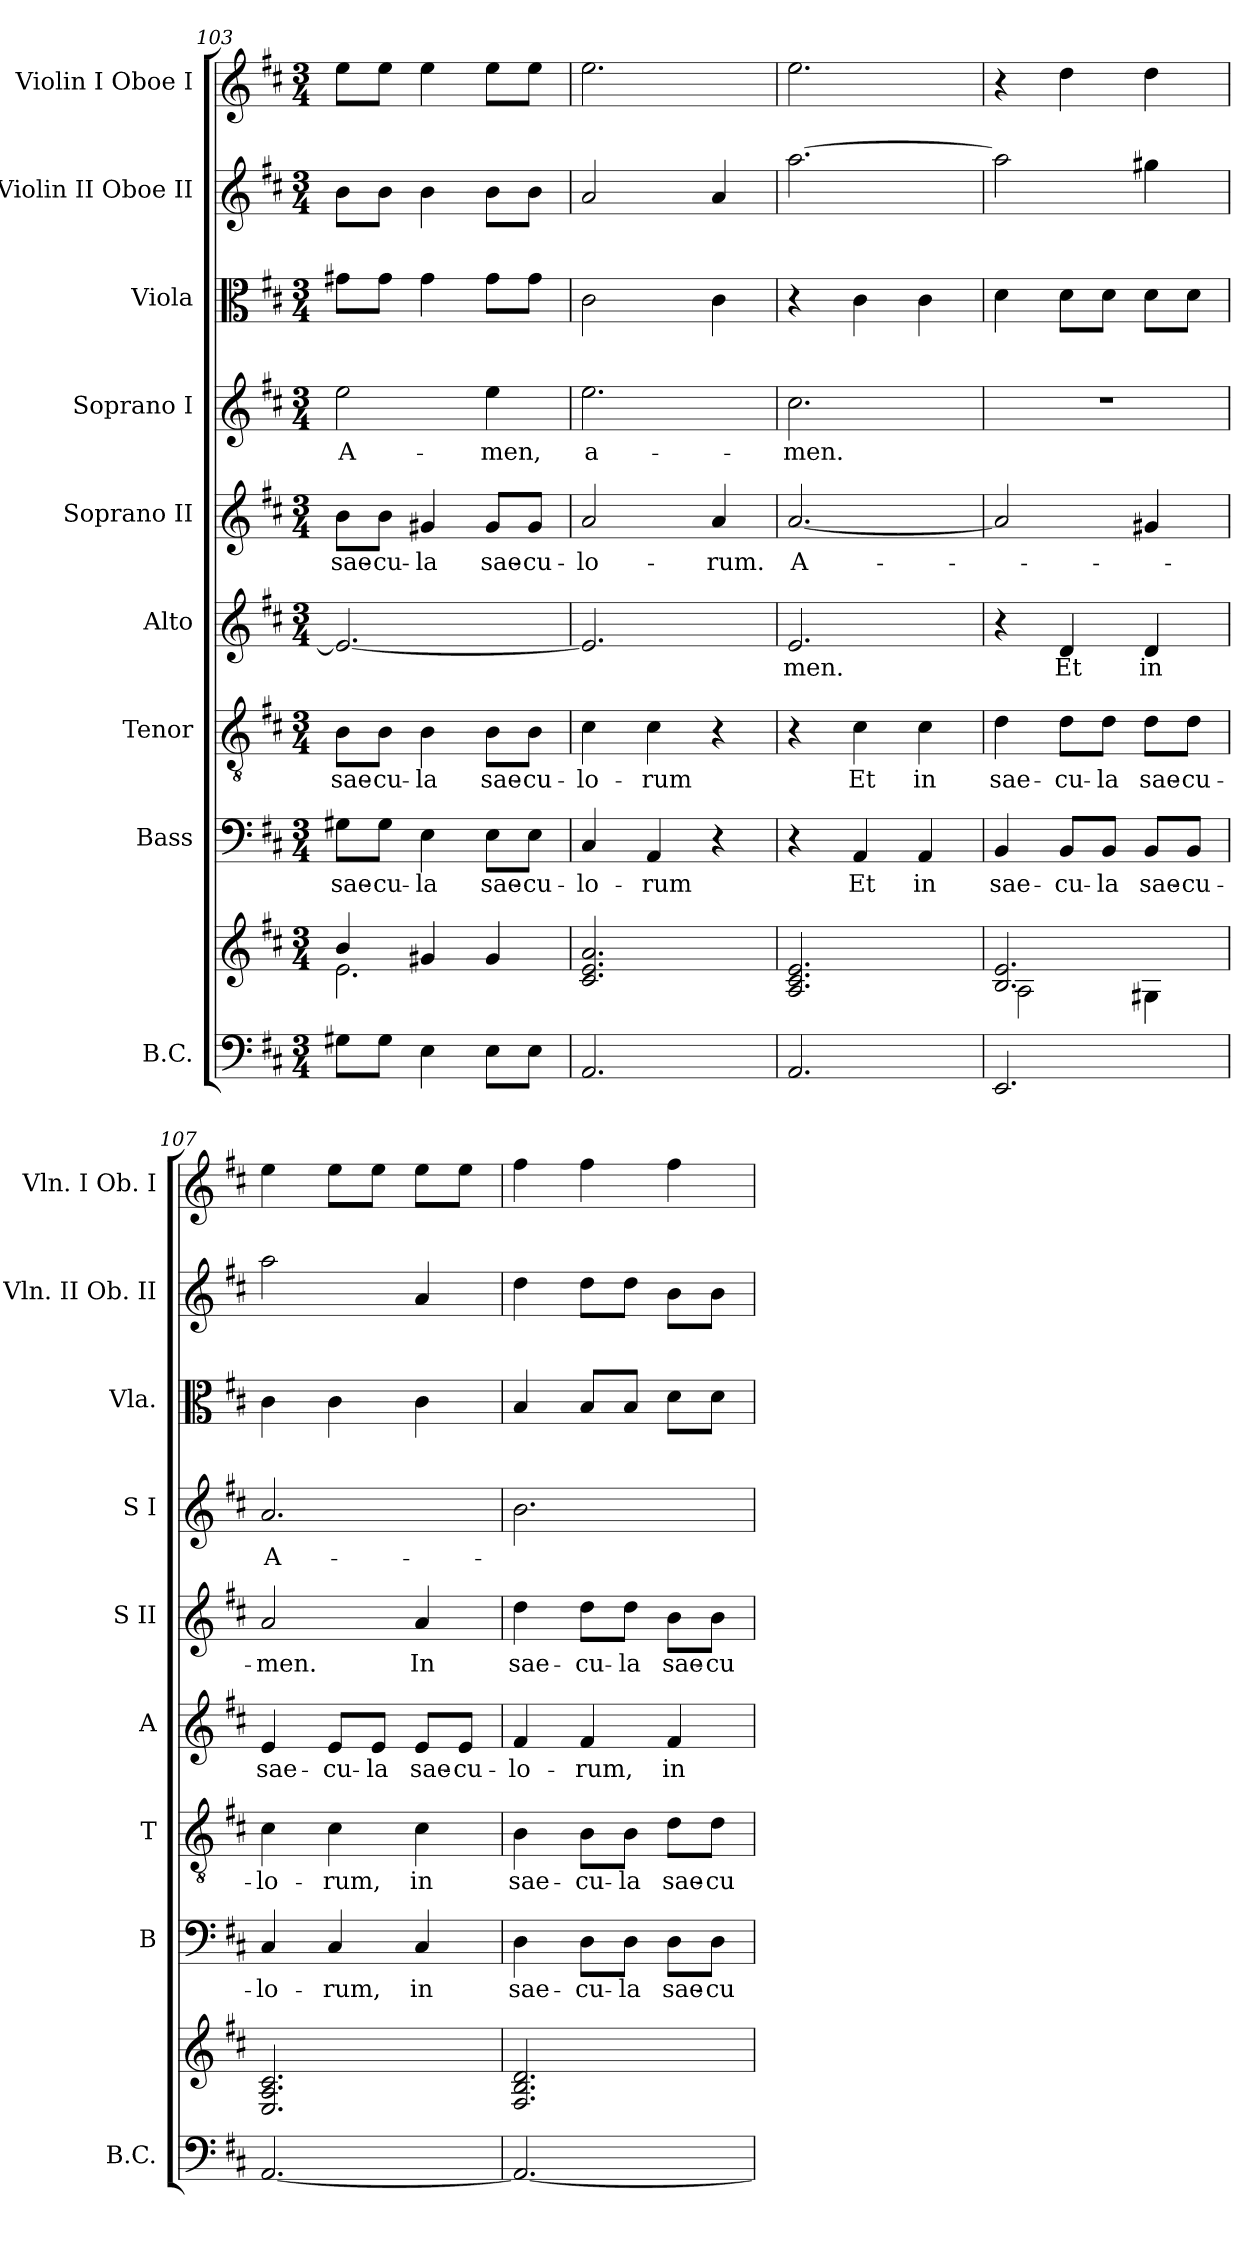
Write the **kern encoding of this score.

**kern	**kern	**kern	**text	**kern	**text	**kern	**text	**kern	**text	**kern	**text	**kern	**kern	**kern
*part9	*part9	*part8	*part8	*part7	*part7	*part6	*part6	*part5	*part5	*part4	*part4	*part3	*part2	*part1
*staff10	*staff9	*staff8	*staff8	*staff7	*staff7	*staff6	*staff6	*staff5	*staff5	*staff4	*staff4	*staff3	*staff2	*staff1
*I"B.C.	*	*I"Bass	*	*I"Tenor	*	*I"Alto	*	*I"Soprano II	*	*I"Soprano I	*	*I"Viola	*I"Violin II Oboe II	*I"Violin I Oboe I
*I'B.C.	*	*I'B	*	*I'T	*	*I'A	*	*I'S II	*	*I'S I	*	*I'Vla.	*I'Vln. II Ob. II	*I'Vln. I Ob. I
!!LO:PB:g=z
*clefF4	*clefG2	*clefF4	*	*clefGv2	*	*clefG2	*	*clefG2	*	*clefG2	*	*clefC3	*clefG2	*clefG2
*k[f#c#]	*k[f#c#]	*k[f#c#]	*	*k[f#c#]	*	*k[f#c#]	*	*k[f#c#]	*	*k[f#c#]	*	*k[f#c#]	*k[f#c#]	*k[f#c#]
*D:	*D:	*D:	*	*D:	*	*D:	*	*D:	*	*D:	*	*D:	*D:	*D:
*M3/4	*M3/4	*M3/4	*	*M3/4	*	*M3/4	*	*M3/4	*	*M3/4	*	*M3/4	*M3/4	*M3/4
=103	=103	=103	=103	=103	=103	=103	=103	=103	=103	=103	=103	=103	=103	=103
*	*^	*	*	*	*	*	*	*	*	*	*	*	*	*
!	!	!	!	!LO:LY:b	!	!LO:LY:b	!	!	!	!LO:LY:b	!	!LO:LY:b	!	!	!
8G#X\L	4b/	2.e\	8G#X\L	sae-	8B\L	sae-	2.e/_	.	8b\L	sae-	2ee\	A-	8g#X\L	8b\L	8ee\L
!	!	!	!	!LO:LY:b	!	!LO:LY:b	!	!	!	!LO:LY:b	!	!	!	!	!
8G#\J	.	.	8G#\J	-cu-	8B\J	-cu-	.	.	8b\J	-cu-	.	.	8g#\J	8b\J	8ee\J
!	!	!	!	!LO:LY:b	!	!LO:LY:b	!	!	!	!LO:LY:b	!	!	!	!	!
4E\	4g#X/	.	4E\	-la	4B\	-la	.	.	4g#X/	-la	.	.	4g#\	4b\	4ee\
!	!	!	!	!LO:LY:b	!	!LO:LY:b	!	!	!	!LO:LY:b	!	!LO:LY:b	!	!	!
8E\L	4g#/	.	8E\L	sae-	8B\L	sae-	.	.	8g#/L	sae-	4ee\	-men,	8g#\L	8b\L	8ee\L
!	!	!	!	!LO:LY:b	!	!LO:LY:b	!	!	!	!LO:LY:b	!	!	!	!	!
8E\J	.	.	8E\J	-cu-	8B\J	-cu-	.	.	8g#/J	-cu-	.	.	8g#\J	8b\J	8ee\J
*	*v	*v	*	*	*	*	*	*	*	*	*	*	*	*	*
=104	=104	=104	=104	=104	=104	=104	=104	=104	=104	=104	=104	=104	=104	=104
!	!	!	!LO:LY:b	!	!LO:LY:b	!	!	!	!LO:LY:b	!	!LO:LY:b	!	!	!
2.AA/	2.c#/ 2.e/ 2.a/	4C#/	-lo-	4c#\	-lo-	2.e/]	.	2a/	-lo-	2.ee\	a-	2c#\	2a/	2.ee\
!	!	!	!LO:LY:b	!	!LO:LY:b	!	!	!	!	!	!	!	!	!
.	.	4AA/	-rum	4c#\	-rum	.	.	.	.	.	.	.	.	.
!	!	!	!	!	!	!	!	!	!LO:LY:b	!	!	!	!	!
.	.	4r	.	4r	.	.	.	4a/	-rum.	.	.	4c#\	4a/	.
=105	=105	=105	=105	=105	=105	=105	=105	=105	=105	=105	=105	=105	=105	=105
!	!	!	!	!	!	!	!LO:LY:b	!	!LO:LY:b	!	!LO:LY:b	!	!	!
2.AA/	2.A/ 2.c#/ 2.e/	4r	.	4r	.	2.e/	-men.	[2.a/	A-	2.cc#\	-men.	4r	[2.aa\	2.ee\
!	!	!	!LO:LY:b	!	!LO:LY:b	!	!	!	!	!	!	!	!	!
.	.	4AA/	Et	4c#\	Et	.	.	.	.	.	.	4c#\	.	.
!	!	!	!LO:LY:b	!	!LO:LY:b	!	!	!	!	!	!	!	!	!
.	.	4AA/	in	4c#\	in	.	.	.	.	.	.	4c#\	.	.
=106	=106	=106	=106	=106	=106	=106	=106	=106	=106	=106	=106	=106	=106	=106
*	*^	*	*	*	*	*	*	*	*	*	*	*	*	*
!	!	!	!	!LO:LY:b	!	!LO:LY:b	!	!	!	!	!	!	!	!	!
2.EE/	2.B/ 2.e/	2A\	4BB/	sae-	4d\	sae-	4r	.	2a/]	.	2.r	.	4d\	2aa\]	4r
!	!	!	!	!LO:LY:b	!	!LO:LY:b	!	!LO:LY:b	!	!	!	!	!	!	!
.	.	.	8BB/L	-cu-	8d\L	-cu-	4d/	Et	.	.	.	.	8d\L	.	4dd\
!	!	!	!	!LO:LY:b	!	!LO:LY:b	!	!	!	!	!	!	!	!	!
.	.	.	8BB/J	-la	8d\J	-la	.	.	.	.	.	.	8d\J	.	.
!	!	!	!	!LO:LY:b	!	!LO:LY:b	!	!LO:LY:b	!	!	!	!	!	!	!
.	.	4G#X\	8BB/L	sae-	8d\L	sae-	4d/	in	4g#X/	.	.	.	8d\L	4gg#X\	4dd\
!	!	!	!	!LO:LY:b	!	!LO:LY:b	!	!	!	!	!	!	!	!	!
.	.	.	8BB/J	-cu-	8d\J	-cu-	.	.	.	.	.	.	8d\J	.	.
*	*v	*v	*	*	*	*	*	*	*	*	*	*	*	*	*
=107	=107	=107	=107	=107	=107	=107	=107	=107	=107	=107	=107	=107	=107	=107
!	!	!	!LO:LY:b	!	!LO:LY:b	!	!LO:LY:b	!	!LO:LY:b	!	!LO:LY:b	!	!	!
[2.AA/	2.E/ 2.A/ 2.c#/	4C#/	-lo-	4c#\	-lo-	4e/	sae-	2a/	-men.	2.a/	A-	4c#\	2aa\	4ee\
!	!	!	!LO:LY:b	!	!LO:LY:b	!	!LO:LY:b	!	!	!	!	!	!	!
.	.	4C#/	-rum,	4c#\	-rum,	8e/L	-cu-	.	.	.	.	4c#\	.	8ee\L
!	!	!	!	!	!	!	!LO:LY:b	!	!	!	!	!	!	!
.	.	.	.	.	.	8e/J	-la	.	.	.	.	.	.	8ee\J
!	!	!	!LO:LY:b	!	!LO:LY:b	!	!LO:LY:b	!	!LO:LY:b	!	!	!	!	!
.	.	4C#/	in	4c#\	in	8e/L	sae-	4a/	In	.	.	4c#\	4a/	8ee\L
!	!	!	!	!	!	!	!LO:LY:b	!	!	!	!	!	!	!
.	.	.	.	.	.	8e/J	-cu-	.	.	.	.	.	.	8ee\J
!!LO:PB:g=z
=108	=108	=108	=108	=108	=108	=108	=108	=108	=108	=108	=108	=108	=108	=108
!	!	!	!LO:LY:b	!	!LO:LY:b	!	!LO:LY:b	!	!LO:LY:b	!	!	!	!	!
2.AA/_	2.F#/ 2.B/ 2.d/	4D\	sae-	4B\	sae-	4f#/	-lo-	4dd\	sae-	2.b\	.	4B/	4dd\	4ff#\
!	!	!	!LO:LY:b	!	!LO:LY:b	!	!LO:LY:b	!	!LO:LY:b	!	!	!	!	!
.	.	8D\L	-cu-	8B\L	-cu-	4f#/	-rum,	8dd\L	-cu-	.	.	8B/L	8dd\L	4ff#\
!	!	!	!LO:LY:b	!	!LO:LY:b	!	!	!	!LO:LY:b	!	!	!	!	!
.	.	8D\J	-la	8B\J	-la	.	.	8dd\J	-la	.	.	8B/J	8dd\J	.
!	!	!	!LO:LY:b	!	!LO:LY:b	!	!LO:LY:b	!	!LO:LY:b	!	!	!	!	!
.	.	8D\L	sae-	8d\L	sae-	4f#/	in	8b\L	sae-	.	.	8d\L	8b\L	4ff#\
!	!	!	!LO:LY:b	!	!LO:LY:b	!	!	!	!LO:LY:b	!	!	!	!	!
.	.	8D\J	-cu-	8d\J	-cu-	.	.	8b\J	-cu-	.	.	8d\J	8b\J	.
=	=	=	=	=	=	=	=	=	=	=	=	=	=	=
*-	*-	*-	*-	*-	*-	*-	*-	*-	*-	*-	*-	*-	*-	*-
